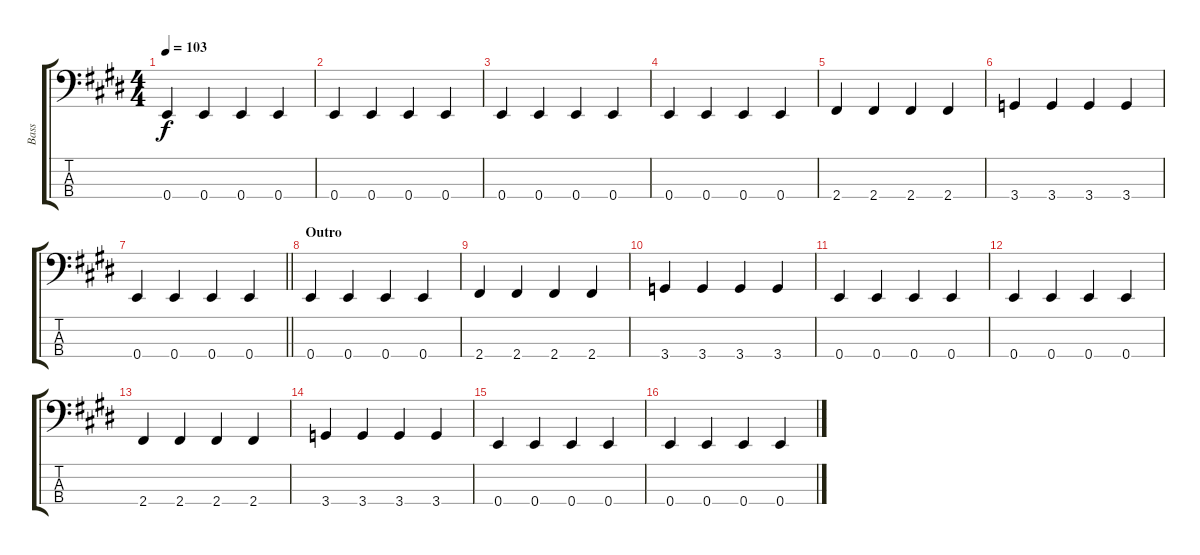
\track ("Bass" "Bass") {instrument electricbassfinger}
\staff {score tabs}
\tuning (G2 D2 A1 E1) {hide}
\ts (4 4)
\tempo 103
\clef f4
\ks e
0.4.4{dy f} 0.4.4 0.4.4 0.4.4 |
0.4.4 0.4.4 0.4.4 0.4.4 |
0.4.4 0.4.4 0.4.4 0.4.4 |
0.4.4 0.4.4 0.4.4 0.4.4 |
2.4.4 2.4.4 2.4.4 2.4.4 |
3.4.4 3.4.4 3.4.4 3.4.4 |
\barLineRight lightlight
0.4.4 0.4.4 0.4.4 0.4.4 |
\section ("" "Outro")
0.4.4 0.4.4 0.4.4 0.4.4 |
2.4.4 2.4.4 2.4.4 2.4.4 |
3.4.4 3.4.4 3.4.4 3.4.4 |
0.4.4 0.4.4 0.4.4 0.4.4 |
0.4.4 0.4.4 0.4.4 0.4.4 |
2.4.4 2.4.4 2.4.4 2.4.4 |
3.4.4 3.4.4 3.4.4 3.4.4 |
0.4.4 0.4.4 0.4.4 0.4.4 |
0.4.4 0.4.4 0.4.4 0.4.4
